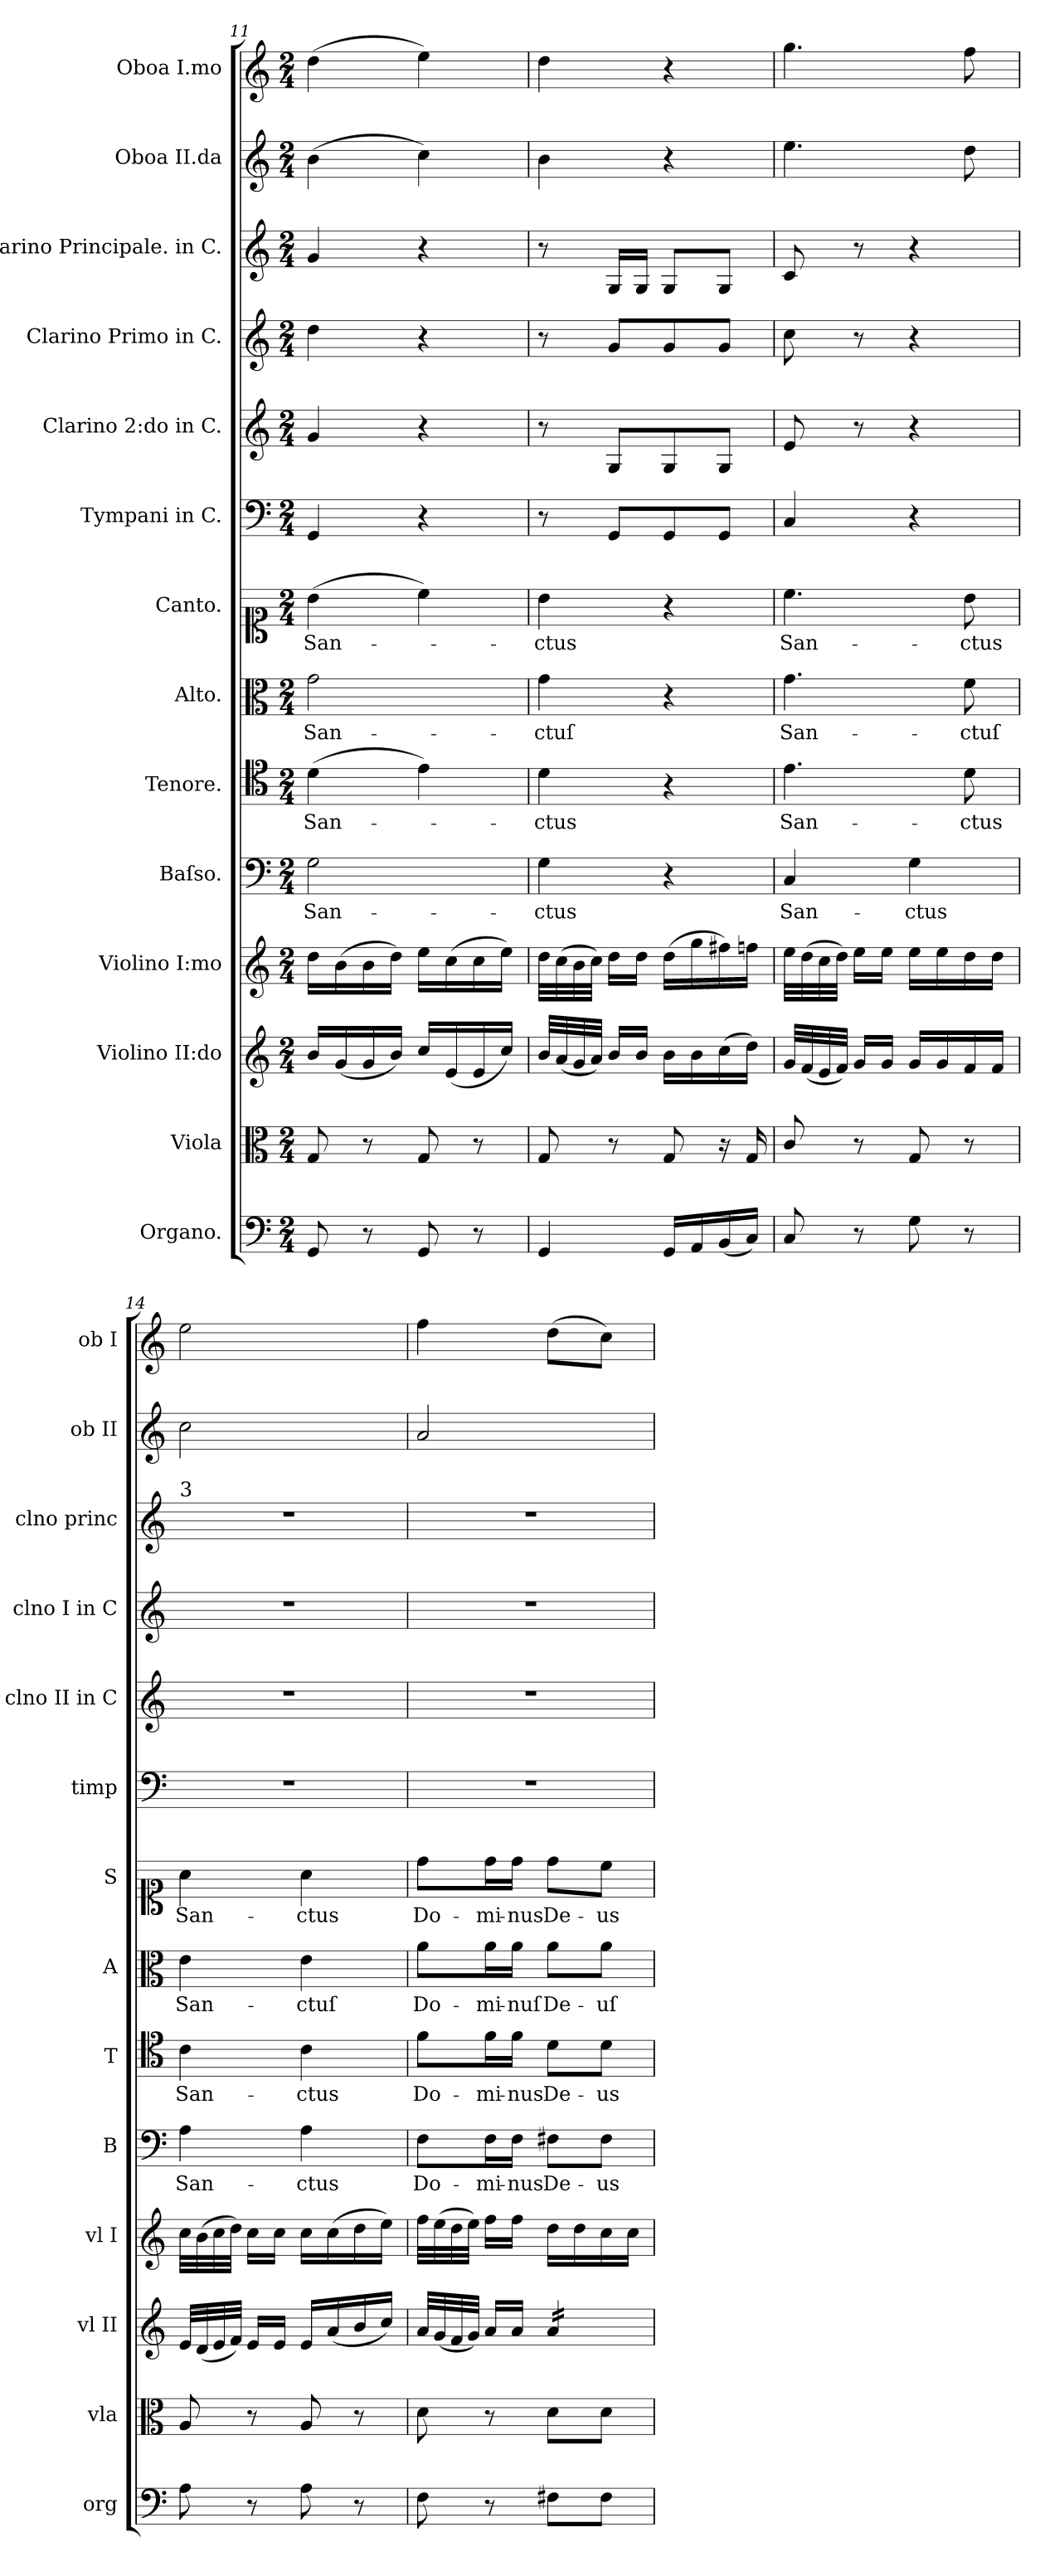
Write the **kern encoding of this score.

**kern	**dynam	**kern	**kern	**kern	**kern	**text	**kern	**text	**kern	**text	**kern	**text	**kern	**kern	**kern	**kern	**kern	**kern
*part14	*part14	*part13	*part12	*part11	*part10	*part10	*part9	*part9	*part8	*part8	*part7	*part7	*part6	*part5	*part4	*part3	*part2	*part1
*staff14	*staff14	*staff13	*staff12	*staff11	*staff10	*staff10	*staff9	*staff9	*staff8	*staff8	*staff7	*staff7	*staff6	*staff5	*staff4	*staff3	*staff2	*staff1
*I"Organo.	*	*I"Viola	*I"Violino II:do	*I"Violino I:mo	*I"Baſso.	*	*I"Tenore.	*	*I"Alto.	*	*I"Canto.	*	*I"Tympani in C.	*I"Clarino 2:do in C.	*I"Clarino Primo in C.	*I"Clarino Principale. in C.	*I"Oboa II.da	*I"Oboa I.mo
*I'org	*	*I'vla	*I'vl II	*I'vl I	*I'B	*	*I'T	*	*I'A	*	*I'S	*	*I'timp	*I'clno II in C	*I'clno I in C	*I'clno princ	*I'ob II	*I'ob I
*clefF4	*	*clefC3	*clefG2	*clefG2	*clefF4	*	*clefC4	*	*clefC3	*	*clefC1	*	*clefF4	*clefG2	*clefG2	*clefG2	*clefG2	*clefG2
*k[]	*	*k[]	*k[]	*k[]	*k[]	*	*k[]	*	*k[]	*	*k[]	*	*k[]	*k[]	*k[]	*k[]	*k[]	*k[]
*M2/4	*	*M2/4	*M2/4	*M2/4	*M2/4	*	*M2/4	*	*M2/4	*	*M2/4	*	*M2/4	*M2/4	*M2/4	*M2/4	*M2/4	*M2/4
=11	=11	=11	=11	=11	=11	=11	=11	=11	=11	=11	=11	=11	=11	=11	=11	=11	=11	=11
!	!	!	!	!	!	!LO:LY:i	!	!LO:LY:i	!	!LO:LY:i	!	!LO:LY:i	!	!	!	!	!	!
8GG/	.	8G/	16b/LL	16dd\LL	2G\	San-	(>4d\	San-	2g\	San-	(>4b\	San-	4GG/	4g/	4dd\	4g/	(>4b\	(>4dd\
.	.	.	(<16g/	(>16b\	.	.	.	.	.	.	.	.	.	.	.	.	.	.
8r	.	8r	16g/	16b\	.	.	.	.	.	.	.	.	.	.	.	.	.	.
.	.	.	16b/JJ)	16dd\JJ)	.	.	.	.	.	.	.	.	.	.	.	.	.	.
8GG/	.	8G/	16cc/LL	16ee\LL	.	.	4e\)	.	.	.	4cc\)	.	4r	4r	4r	4r	4cc\)	4ee\)
.	.	.	(<16e/	(>16cc\	.	.	.	.	.	.	.	.	.	.	.	.	.	.
8r	.	8r	16e/	16cc\	.	.	.	.	.	.	.	.	.	.	.	.	.	.
.	.	.	16cc/JJ)	16ee\JJ)	.	.	.	.	.	.	.	.	.	.	.	.	.	.
=12	=12	=12	=12	=12	=12	=12	=12	=12	=12	=12	=12	=12	=12	=12	=12	=12	=12	=12
!	!	!	!	!	!	!LO:LY:i	!	!LO:LY:i	!	!LO:LY:i	!	!LO:LY:i	!	!	!	!	!	!
4GG/	.	8G/	32b/LLL	32dd\LLL	4G\	-ctus	4d\	-ctus	4g\	-ctuſ	4b\	-ctus	8r	8r	8r	8r	4b\	4dd\
.	.	.	(<32a/	(>32cc\	.	.	.	.	.	.	.	.	.	.	.	.	.	.
.	.	.	32g/	32b\	.	.	.	.	.	.	.	.	.	.	.	.	.	.
.	.	.	32a/JJJ)	32cc\JJJ)	.	.	.	.	.	.	.	.	.	.	.	.	.	.
.	.	8r	16b/LL	16dd\LL	.	.	.	.	.	.	.	.	8GG/L	8G/L	8g/L	16G/LL	.	.
.	.	.	16b/JJ	16dd\JJ	.	.	.	.	.	.	.	.	.	.	.	16G/JJ	.	.
!	!LO:DY:b	!	!	!	!	!	!	!	!	!	!	!	!	!	!	!	!	!
16GG/LL	mfr.	8G/	16b\LL	(>16dd\LL	4r	.	4r	.	4r	.	4r	.	8GG/	8G/	8g/	8G/L	4r	4r
16AA/	.	.	16b\	16gg\	.	.	.	.	.	.	.	.	.	.	.	.	.	.
(<16BB/	.	16r	(>16cc\	16ff#X\)	.	.	.	.	.	.	.	.	8GG/J	8G/J	8g/J	8G/J	.	.
16C/JJ)	.	16G/	16dd\JJ)	16ffn\JJ	.	.	.	.	.	.	.	.	.	.	.	.	.	.
=13	=13	=13	=13	=13	=13	=13	=13	=13	=13	=13	=13	=13	=13	=13	=13	=13	=13	=13
!	!LO:DY:b	!	!	!	!	!LO:LY:i	!	!LO:LY:i	!	!LO:LY:i	!	!LO:LY:i	!	!	!	!	!	!
8C/	po.	8c/	32g/LLL	32ee\LLL	4C/	San-	4.e\	San-	4.g\	San-	4.cc\	San-	4C/	8e/	8cc\	8c/	4.ee\	4.gg\
.	.	.	(<32f/	(>32dd\	.	.	.	.	.	.	.	.	.	.	.	.	.	.
.	.	.	32e/	32cc\	.	.	.	.	.	.	.	.	.	.	.	.	.	.
.	.	.	32f/JJJ)	32dd\JJJ)	.	.	.	.	.	.	.	.	.	.	.	.	.	.
8r	.	8r	16g/LL	16ee\LL	.	.	.	.	.	.	.	.	.	8r	8r	8r	.	.
.	.	.	16g/JJ	16ee\JJ	.	.	.	.	.	.	.	.	.	.	.	.	.	.
!	!	!	!	!	!	!LO:LY:i	!	!	!	!	!	!	!	!	!	!	!	!
8G\	.	8G/	16g/LL	16ee\LL	4G\	-ctus	.	.	.	.	.	.	4r	4r	4r	4r	.	.
.	.	.	16g/	16ee\	.	.	.	.	.	.	.	.	.	.	.	.	.	.
!	!	!	!	!	!	!	!	!LO:LY:i	!	!LO:LY:i	!	!LO:LY:i	!	!	!	!	!	!
8r	.	8r	16f/	16dd\	.	.	8d\	-ctus	8f\	-ctuſ	8b\	-ctus	.	.	.	.	8dd\	8ff\
.	.	.	16f/JJ	16dd\JJ	.	.	.	.	.	.	.	.	.	.	.	.	.	.
=14	=14	=14	=14	=14	=14	=14	=14	=14	=14	=14	=14	=14	=14	=14	=14	=14	=14	=14
!	!	!	!	!	!	!	!	!	!	!	!	!	!	!	!	!LO:TX:a:t=3	!	!
!	!	!	!	!	!	!LO:LY:i	!	!LO:LY:i	!	!LO:LY:i	!	!LO:LY:i	!	!	!	!	!	!
8A\	.	8A/	32e/LLL	32cc\LLL	4A\	San-	4c\	San-	4e\	San-	4a\	San-	2r	2r	2r	2r	2cc\	2ee\
.	.	.	(<32d/	(>32b\	.	.	.	.	.	.	.	.	.	.	.	.	.	.
.	.	.	32e/	32cc\	.	.	.	.	.	.	.	.	.	.	.	.	.	.
.	.	.	32f/JJJ)	32dd\JJJ)	.	.	.	.	.	.	.	.	.	.	.	.	.	.
8r	.	8r	16e/LL	16cc\LL	.	.	.	.	.	.	.	.	.	.	.	.	.	.
.	.	.	16e/JJ	16cc\JJ	.	.	.	.	.	.	.	.	.	.	.	.	.	.
!	!	!	!	!	!	!LO:LY:i	!	!LO:LY:i	!	!LO:LY:i	!	!LO:LY:i	!	!	!	!	!	!
8A\	.	8A/	16e/LL	16cc\LL	4A\	-ctus	4c\	-ctus	4e\	-ctuſ	4a\	-ctus	.	.	.	.	.	.
.	.	.	(16a/	(>16cc\	.	.	.	.	.	.	.	.	.	.	.	.	.	.
8r	.	8r	16b/	16dd\	.	.	.	.	.	.	.	.	.	.	.	.	.	.
.	.	.	16cc/JJ)	16ee\JJ)	.	.	.	.	.	.	.	.	.	.	.	.	.	.
=15	=15	=15	=15	=15	=15	=15	=15	=15	=15	=15	=15	=15	=15	=15	=15	=15	=15	=15
8F\	.	8d\	32a/LLL	32ff\LLL	8F\L	Do-	8f\L	Do-	8a\L	Do-	8dd\L	Do-	2r	2r	2r	2r	2a/	4ff\
.	.	.	(<32g/	(>32ee\	.	.	.	.	.	.	.	.	.	.	.	.	.	.
.	.	.	32f/	32dd\	.	.	.	.	.	.	.	.	.	.	.	.	.	.
.	.	.	32g/JJJ)	32ee\JJJ)	.	.	.	.	.	.	.	.	.	.	.	.	.	.
8r	.	8r	16a/LL	16ff\LL	16F\L	-mi-	16f\L	-mi-	16a\L	-mi-	16dd\L	-mi-	.	.	.	.	.	.
.	.	.	16a/JJ	16ff\JJ	16F\JJ	-nus	16f\JJ	-nus	16a\JJ	-nuſ	16dd\JJ	-nus	.	.	.	.	.	.
*	*	*	*tremolo	*	*	*	*	*	*	*	*	*	*	*	*	*	*	*
8F#X\L	.	8d\L	16a/LL	16dd\LL	8F#X\L	De-	8d\L	De-	8a\L	De-	8dd\L	De-	.	.	.	.	.	(>8dd\L
.	.	.	16a/	16dd\	.	.	.	.	.	.	.	.	.	.	.	.	.	.
8F#\J	.	8d\J	16a/	16cc\	8F#\J	-us	8d\J	-us	8a\J	-uſ	8cc\J	-us	.	.	.	.	.	8cc\J)
.	.	.	16a/JJ	16cc\JJ	.	.	.	.	.	.	.	.	.	.	.	.	.	.
*	*	*	*Xtremolo	*	*	*	*	*	*	*	*	*	*	*	*	*	*	*
=	=	=	=	=	=	=	=	=	=	=	=	=	=	=	=	=	=	=
*-	*-	*-	*-	*-	*-	*-	*-	*-	*-	*-	*-	*-	*-	*-	*-	*-	*-	*-
